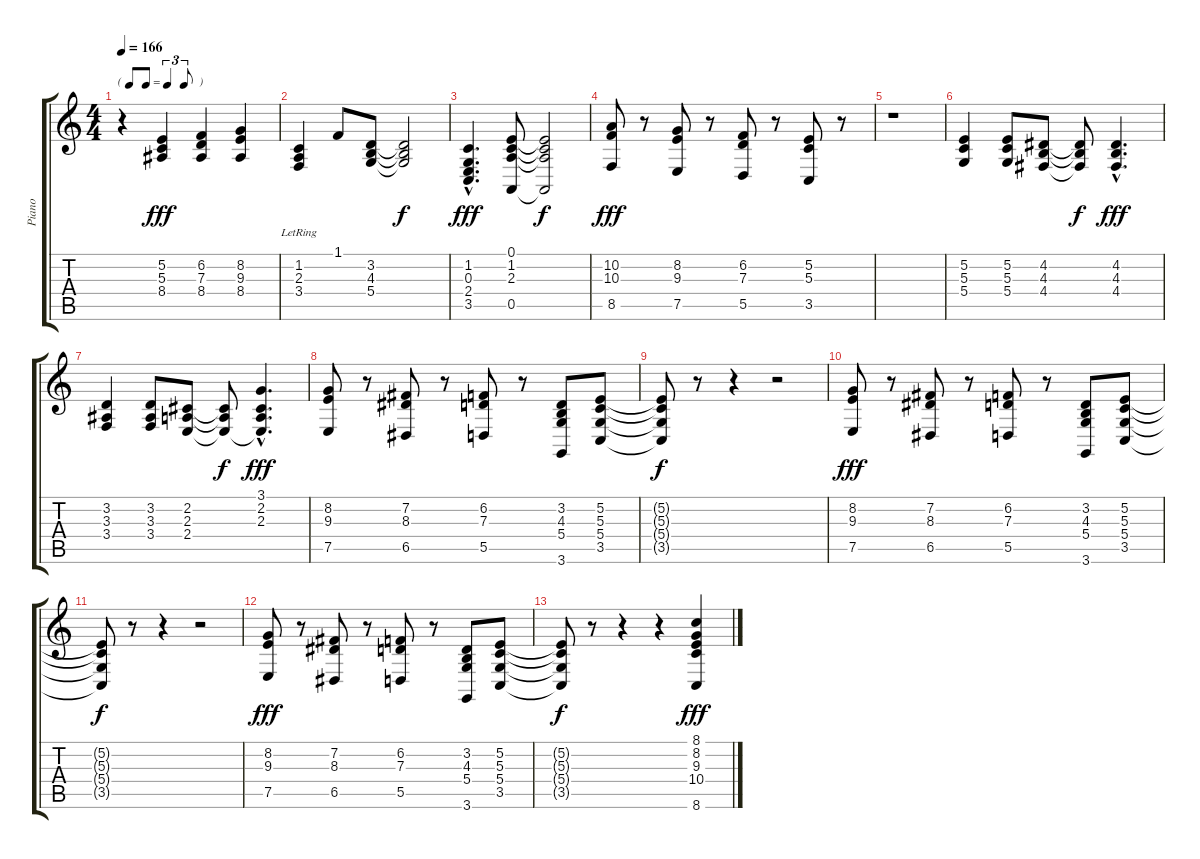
\track ("Piano" "Piano") {instrument acousticgrandpiano}
\staff {score tabs}
\tuning (E4 B3 G3 D3 A2 E2) {hide}
\ts (4 4)
\tf triplet8th
\tempo 166
\clef g2
\ks c
r.4{dy fff} (5.2 5.3 8.4).4 (6.2 7.3 8.4).4 (8.2 9.3 8.4).4 |
(1.2{lr} 2.3{lr} 3.4{lr}).4 1.1.8 (3.2 4.3 5.4).8 (3.2{t} 4.3{t} 5.4{t}).2{dy f} |
(1.2{hac} 0.3{hac} 2.4{hac} 3.5{hac}).4{d dy fff} (0.1 1.2 2.3 0.5).8 (0.1{t} 1.2{t} 2.3{t} 0.5{t}).2{dy f} |
(10.2 10.3 8.5).8{dy fff} r.8 (8.2 9.3 7.5).8 r.8 (6.2 7.3 5.5).8 r.8 (5.2 5.3 3.5).8 r.8 |
r.1 |
(5.2 5.3 5.4).4 (5.2 5.3 5.4).8 (4.2 4.3 4.4).8 (4.2{t} 4.3{t} 4.4{t}).8{dy f} (4.2{hac} 4.3{hac} 4.4{hac}).4{d dy fff} |
(3.2 3.3 3.4).4 (3.2 3.3 3.4).8 (2.2 2.3 2.4).8 (2.2{t} 2.3{t} 2.4{t}).8{dy f} (3.1{hac} 2.2{hac} 2.3{hac} 2.4{hac t}).4{d dy fff} |
(8.2 9.3 7.5).8 r.8 (7.2 8.3 6.5).8 r.8 (6.2 7.3 5.5).8 r.8 (3.2 4.3 5.4 3.6).8 (5.2 5.3 5.4 3.5).8 |
(5.2{t} 5.3{t} 5.4{t} 3.5{t}).8{dy f} r.8 r.4 r.2 |
(8.2 9.3 7.5).8{dy fff} r.8 (7.2 8.3 6.5).8 r.8 (6.2 7.3 5.5).8 r.8 (3.2 4.3 5.4 3.6).8 (5.2 5.3 5.4 3.5).8 |
(5.2{t} 5.3{t} 5.4{t} 3.5{t}).8{dy f} r.8 r.4 r.2 |
(8.2 9.3 7.5).8{dy fff} r.8 (7.2 8.3 6.5).8 r.8 (6.2 7.3 5.5).8 r.8 (3.2 4.3 5.4 3.6).8 (5.2 5.3 5.4 3.5).8 |
(5.2{t} 5.3{t} 5.4{t} 3.5{t}).8{dy f} r.8 r.4 r.4 (8.1 8.2 9.3 10.4 8.6).4{dy fff}
